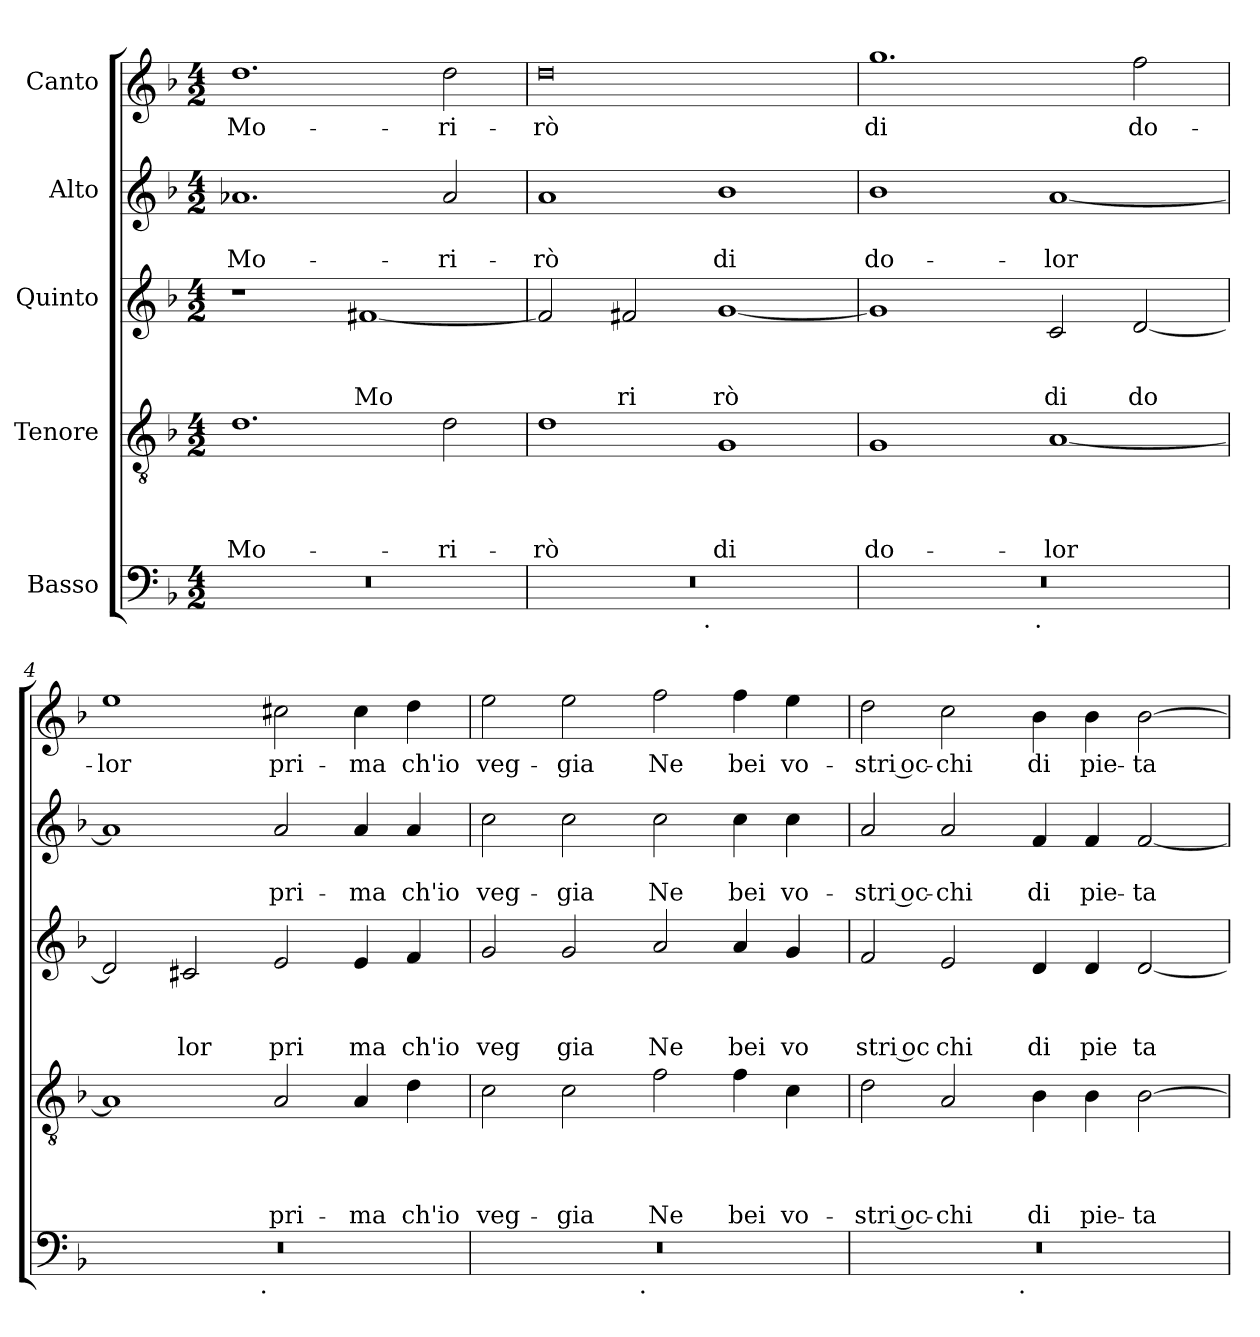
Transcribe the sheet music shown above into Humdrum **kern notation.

**kern	**kern	**text	**text	**text	**text	**kern	**text	**text	**text	**kern	**text	**text	**kern	**text
*part5	*part4	*part4	*part4	*part4	*part4	*part3	*part3	*part3	*part3	*part2	*part2	*part2	*part1	*part1
*staff5	*staff4	*staff4	*staff4	*staff4	*staff4	*staff3	*staff3	*staff3	*staff3	*staff2	*staff2	*staff2	*staff1	*staff1
*I"Basso	*I"Tenore	*	*	*	*	*I"Quinto	*	*	*	*I"Alto	*	*	*I"Canto	*
*clefF4	*clefGv2	*	*	*	*	*clefG2	*	*	*	*clefG2	*	*	*clefG2	*
*k[b-]	*k[b-]	*	*	*	*	*k[b-]	*	*	*	*k[b-]	*	*	*k[b-]	*
*F:	*F:	*	*	*	*	*F:	*	*	*	*F:	*	*	*F:	*
*M4/2	*M4/2	*	*	*	*	*M4/2	*	*	*	*M4/2	*	*	*M4/2	*
=1	=1	=1	=1	=1	=1	=1	=1	=1	=1	=1	=1	=1	=1	=1
!	!	!	!	!	!LO:LY:b	!	!	!	!	!	!	!LO:LY:b	!	!LO:LY:b
0r	1.d	.	.	.	Mo-	1r	.	.	.	1.a-X	.	Mo-	1.dd	Mo-
!	!	!	!	!	!	!	!	!	!LO:LY:b	!	!	!	!	!
.	.	.	.	.	.	[<1f#X	.	.	Mo	.	.	.	.	.
!	!	!	!	!	!LO:LY:b	!	!	!	!	!	!	!LO:LY:b	!	!LO:LY:b
.	2d\	.	.	.	-ri-	.	.	.	.	2a-/	.	-ri-	2dd\	-ri-
=2	=2	=2	=2	=2	=2	=2	=2	=2	=2	=2	=2	=2	=2	=2
!	!	!	!	!	!LO:LY:b	!	!	!	!	!	!	!LO:LY:b	!	!LO:LY:b
*^	*	*	*	*	*	*	*	*	*	*	*	*	*	*
0r	2ryy	1d	.	.	.	-rò	2f#/]	.	.	.	1a	.	-rò	0dd	-rò
!	!	!	!	!	!	!	!	!	!	!LO:LY:b	!	!	!	!	!
.	4...ryy	.	.	.	.	.	2f#X/	.	.	ri	.	.	.	.	.
!	!LO:TX:b:t=.	!	!	!	!	!	!	!	!	!	!	!	!	!	!
.	1ryy	.	.	.	.	.	.	.	.	.	.	.	.	.	.
!	!	!	!	!	!	!LO:LY:b	!	!	!	!LO:LY:b	!	!	!LO:LY:b	!	!
.	.	1G	.	.	.	di	[<1g	.	.	rò	1b-	.	di	.	.
.	32ryy	.	.	.	.	.	.	.	.	.	.	.	.	.	.
=3	=3	=3	=3	=3	=3	=3	=3	=3	=3	=3	=3	=3	=3	=3	=3
!	!	!	!	!	!	!LO:LY:b	!	!	!	!	!	!	!LO:LY:b	!	!LO:LY:b
0r	2ryy	1G	.	.	.	do-	1g]	.	.	.	1b-	.	do-	1.gg	di
.	4...ryy	.	.	.	.	.	.	.	.	.	.	.	.	.	.
!	!LO:TX:b:t=.	!	!	!	!	!	!	!	!	!	!	!	!	!	!
.	1ryy	.	.	.	.	.	.	.	.	.	.	.	.	.	.
!	!	!	!	!	!	!LO:LY:b	!	!	!	!LO:LY:b	!	!	!LO:LY:b	!	!
.	.	[<1A	.	.	.	-lor	2c/	.	.	di	[<1a	.	-lor	.	.
!	!	!	!	!	!	!	!	!	!	!LO:LY:b	!	!	!	!	!LO:LY:b
.	.	.	.	.	.	.	[<2d/	.	.	do	.	.	.	2ff\	do-
.	32ryy	.	.	.	.	.	.	.	.	.	.	.	.	.	.
=4	=4	=4	=4	=4	=4	=4	=4	=4	=4	=4	=4	=4	=4	=4	=4
!	!	!	!	!	!	!	!	!	!	!	!	!	!	!	!LO:LY:b
0r	2ryy	1A]	.	.	.	.	2d/]	.	.	.	1a]	.	.	1ee	-lor
!	!	!	!	!	!	!	!	!	!	!LO:LY:b	!	!	!	!	!
.	4...ryy	.	.	.	.	.	2c#X/	.	.	lor	.	.	.	.	.
!	!LO:TX:b:t=.	!	!	!	!	!	!	!	!	!	!	!	!	!	!
.	1ryy	.	.	.	.	.	.	.	.	.	.	.	.	.	.
!	!	!	!	!	!	!LO:LY:b	!	!	!	!LO:LY:b	!	!	!LO:LY:b	!	!LO:LY:b
.	.	2A/	.	.	.	pri-	2e/	.	.	pri	2a/	.	pri-	2cc#X\	pri-
!	!	!	!	!	!	!LO:LY:b	!	!	!	!LO:LY:b	!	!	!LO:LY:b	!	!LO:LY:b
.	.	4A/	.	.	.	-ma	4e/	.	.	ma	4a/	.	-ma	4cc#\	-ma
!	!	!	!	!	!	!LO:LY:b	!	!	!	!LO:LY:b	!	!	!LO:LY:b	!	!LO:LY:b
.	.	4d\	.	.	.	ch'io	4f/	.	.	ch'io	4a/	.	ch'io	4dd\	ch'io
.	32ryy	.	.	.	.	.	.	.	.	.	.	.	.	.	.
=5	=5	=5	=5	=5	=5	=5	=5	=5	=5	=5	=5	=5	=5	=5	=5
!	!	!	!	!	!	!LO:LY:b	!	!	!	!LO:LY:b	!	!	!LO:LY:b	!	!LO:LY:b
0r	2ryy	2c\	.	.	.	veg-	2g/	.	.	veg	2cc\	.	veg-	2ee>\	veg-
!	!	!	!	!	!	!LO:LY:b	!	!	!	!LO:LY:b	!	!	!LO:LY:b	!	!LO:LY:b
.	4...ryy	2c\	.	.	.	-gia	2g/	.	.	gia	2cc\	.	-gia	2ee\	-gia
!	!LO:TX:b:t=.	!	!	!	!	!	!	!	!	!	!	!	!	!	!
.	1ryy	.	.	.	.	.	.	.	.	.	.	.	.	.	.
!	!	!	!	!	!	!LO:LY:b	!	!	!	!LO:LY:b	!	!	!LO:LY:b	!	!LO:LY:b
.	.	2f\	.	.	.	Ne	2a/	.	.	Ne	2cc\	.	Ne	2ff\	Ne
!	!	!	!	!	!	!LO:LY:b	!	!	!	!LO:LY:b	!	!	!LO:LY:b	!	!LO:LY:b
.	.	4f\	.	.	.	bei	4a/	.	.	bei	4cc\	.	bei	4ff\	bei
!	!	!	!	!	!	!LO:LY:b	!	!	!	!LO:LY:b	!	!	!LO:LY:b	!	!LO:LY:b
.	.	4c\	.	.	.	vo-	4g/	.	.	vo	4cc\	.	vo-	4ee\	vo-
.	32ryy	.	.	.	.	.	.	.	.	.	.	.	.	.	.
=6	=6	=6	=6	=6	=6	=6	=6	=6	=6	=6	=6	=6	=6	=6	=6
!	!	!	!	!	!	!LO:LY:b:rj	!	!	!	!LO:LY:b:rj	!	!	!LO:LY:b:rj	!	!LO:LY:b:rj
0r	2ryy	2d\	.	.	.	-stri oc-	2f/	.	.	stri oc	2a/	.	-stri oc-	2dd\	-stri oc-
!	!	!	!	!	!	!LO:LY:b	!	!	!	!LO:LY:b	!	!	!LO:LY:b	!	!LO:LY:b
.	4...ryy	2A/	.	.	.	-chi	2e/	.	.	chi	2a/	.	-chi	2cc\	-chi
!	!LO:TX:b:t=.	!	!	!	!	!	!	!	!	!	!	!	!	!	!
.	1ryy	.	.	.	.	.	.	.	.	.	.	.	.	.	.
!	!	!	!	!	!	!LO:LY:b	!	!	!	!LO:LY:b	!	!	!LO:LY:b	!	!LO:LY:b
.	.	4B-\	.	.	.	di	4d/	.	.	di	4f/	.	di	4b-\	di
!	!	!	!	!	!	!LO:LY:b	!	!	!	!LO:LY:b	!	!	!LO:LY:b	!	!LO:LY:b
.	.	4B-\	.	.	.	pie-	4d/	.	.	pie	4f/	.	pie-	4b-\	pie-
!	!	!	!	!	!	!LO:LY:b	!	!	!	!LO:LY:b	!	!	!LO:LY:b	!	!LO:LY:b
.	.	[<2B-\	.	.	.	-ta-	[<2d/	.	.	ta	[<2f/	.	-ta-	[<2b-\	-ta-
.	32ryy	.	.	.	.	.	.	.	.	.	.	.	.	.	.
*v	*v	*	*	*	*	*	*	*	*	*	*	*	*	*	*
=	=	=	=	=	=	=	=	=	=	=	=	=	=	=
*-	*-	*-	*-	*-	*-	*-	*-	*-	*-	*-	*-	*-	*-	*-
